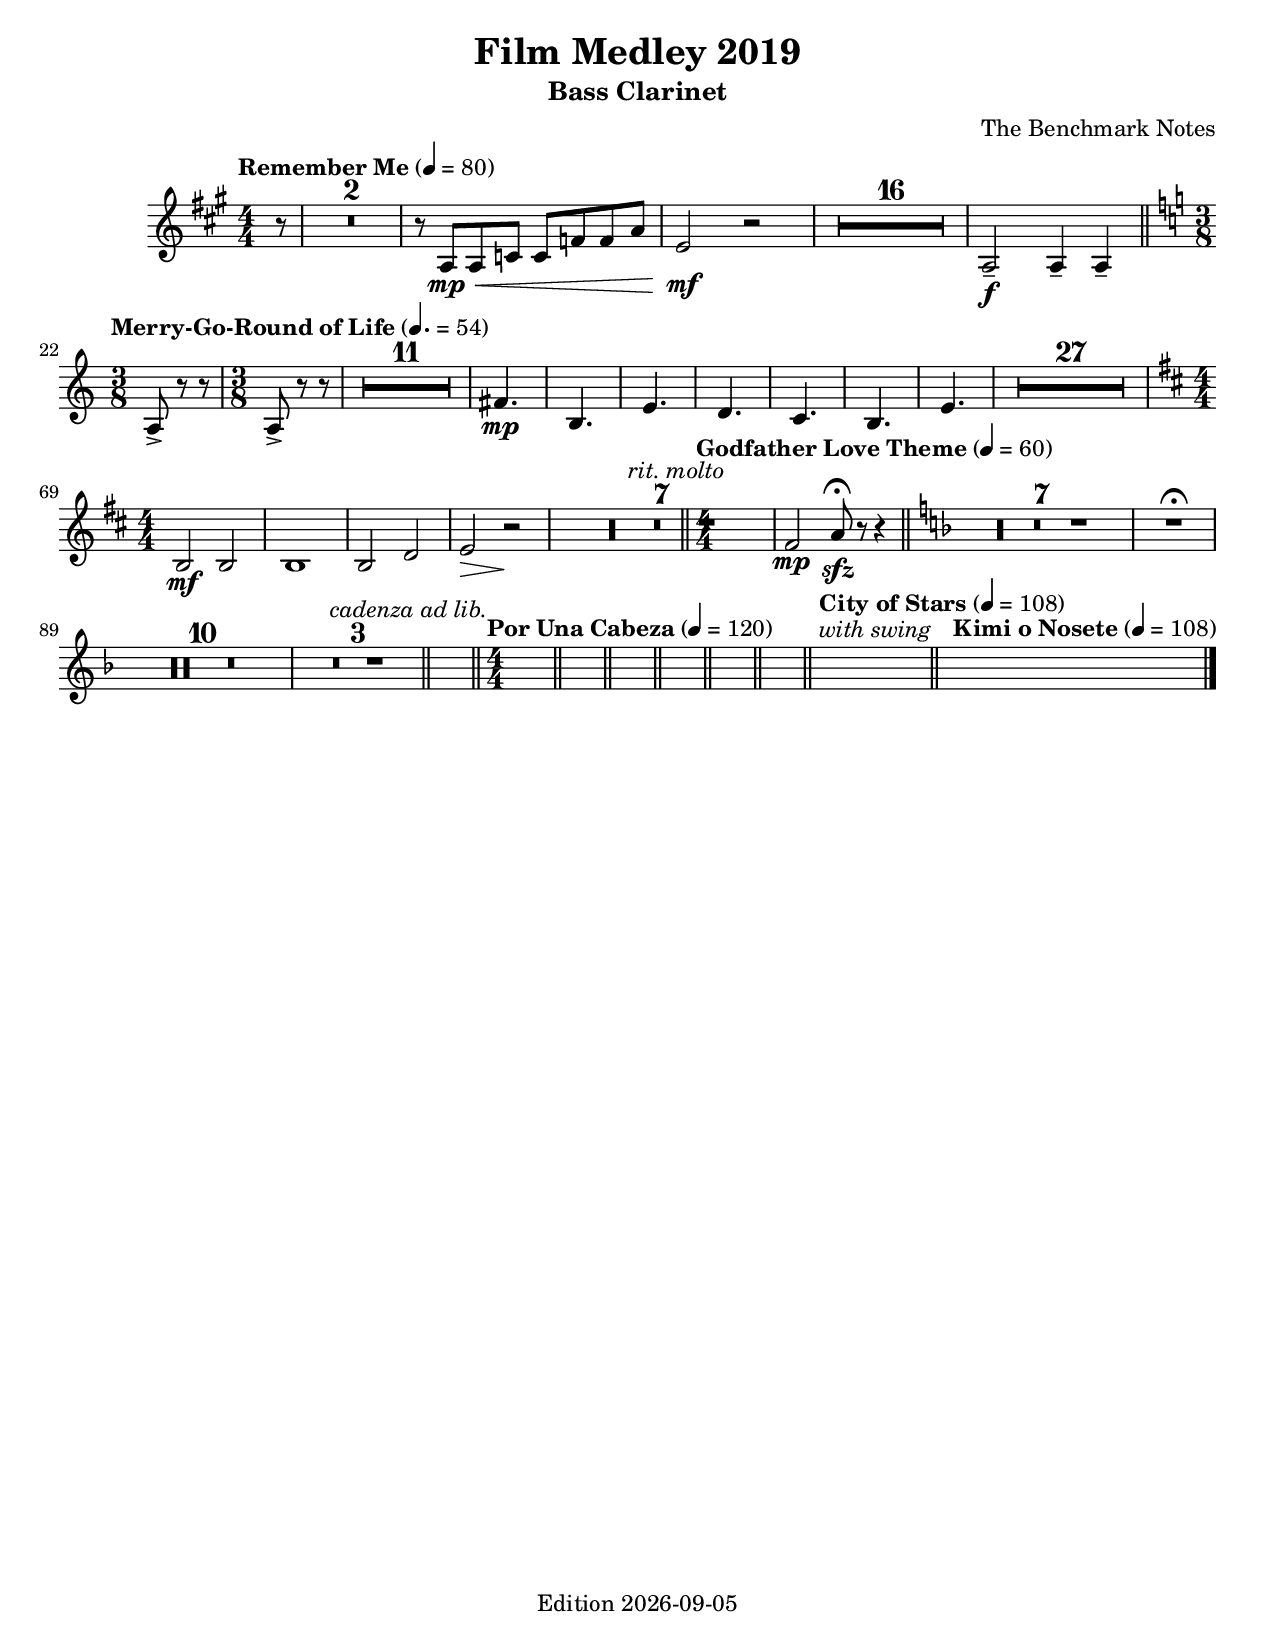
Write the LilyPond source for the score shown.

\version "2.18.2"
\include "header.ly"
\include "Tempo.ly"
\include "RememberMeNotes.ly"
\include "MerryGoRoundNotes.ly"
\include "GodfatherNotes.ly"

#(set-default-paper-size "letter")

\header {
  instrument = "Bass Clarinet"
}

\score {
  \new Staff {
    \clef treble
    \numericTimeSignature
    \compressFullBarRests
    \accidentalStyle modern-cautionary
    <<
      \transpose bf c'' \removeWithTag #'single {
        \RememberMeBassClarinet
        \MerryGoRoundBassClarinet
        \GodfatherBassClarinet
      }
      \Tempo
    >>
  }
}